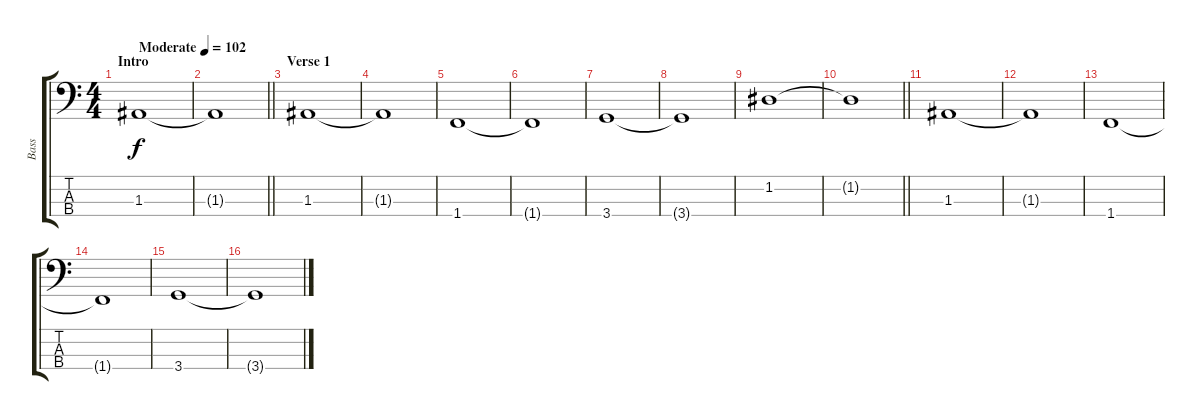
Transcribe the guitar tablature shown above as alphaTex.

\track ("Bass" "Bass") {instrument electricbassfinger}
\staff {score tabs}
\tuning (G2 D2 A1 E1) {hide}
\ts (4 4)
\section ("" "Intro")
\tempo (102 "Moderate")
\clef f4
\ks c
1.3.1{dy f instrument electricbassfinger} |
\barLineRight lightlight
1.3{t}.1 |
\section ("" "Verse 1")
1.3.1 |
1.3{t}.1 |
1.4.1 |
1.4{t}.1 |
3.4.1 |
3.4{t}.1 |
1.2.1 |
\barLineRight lightlight
1.2{t}.1 |
1.3.1 |
1.3{t}.1 |
1.4.1 |
1.4{t}.1 |
3.4.1 |
3.4{t}.1
